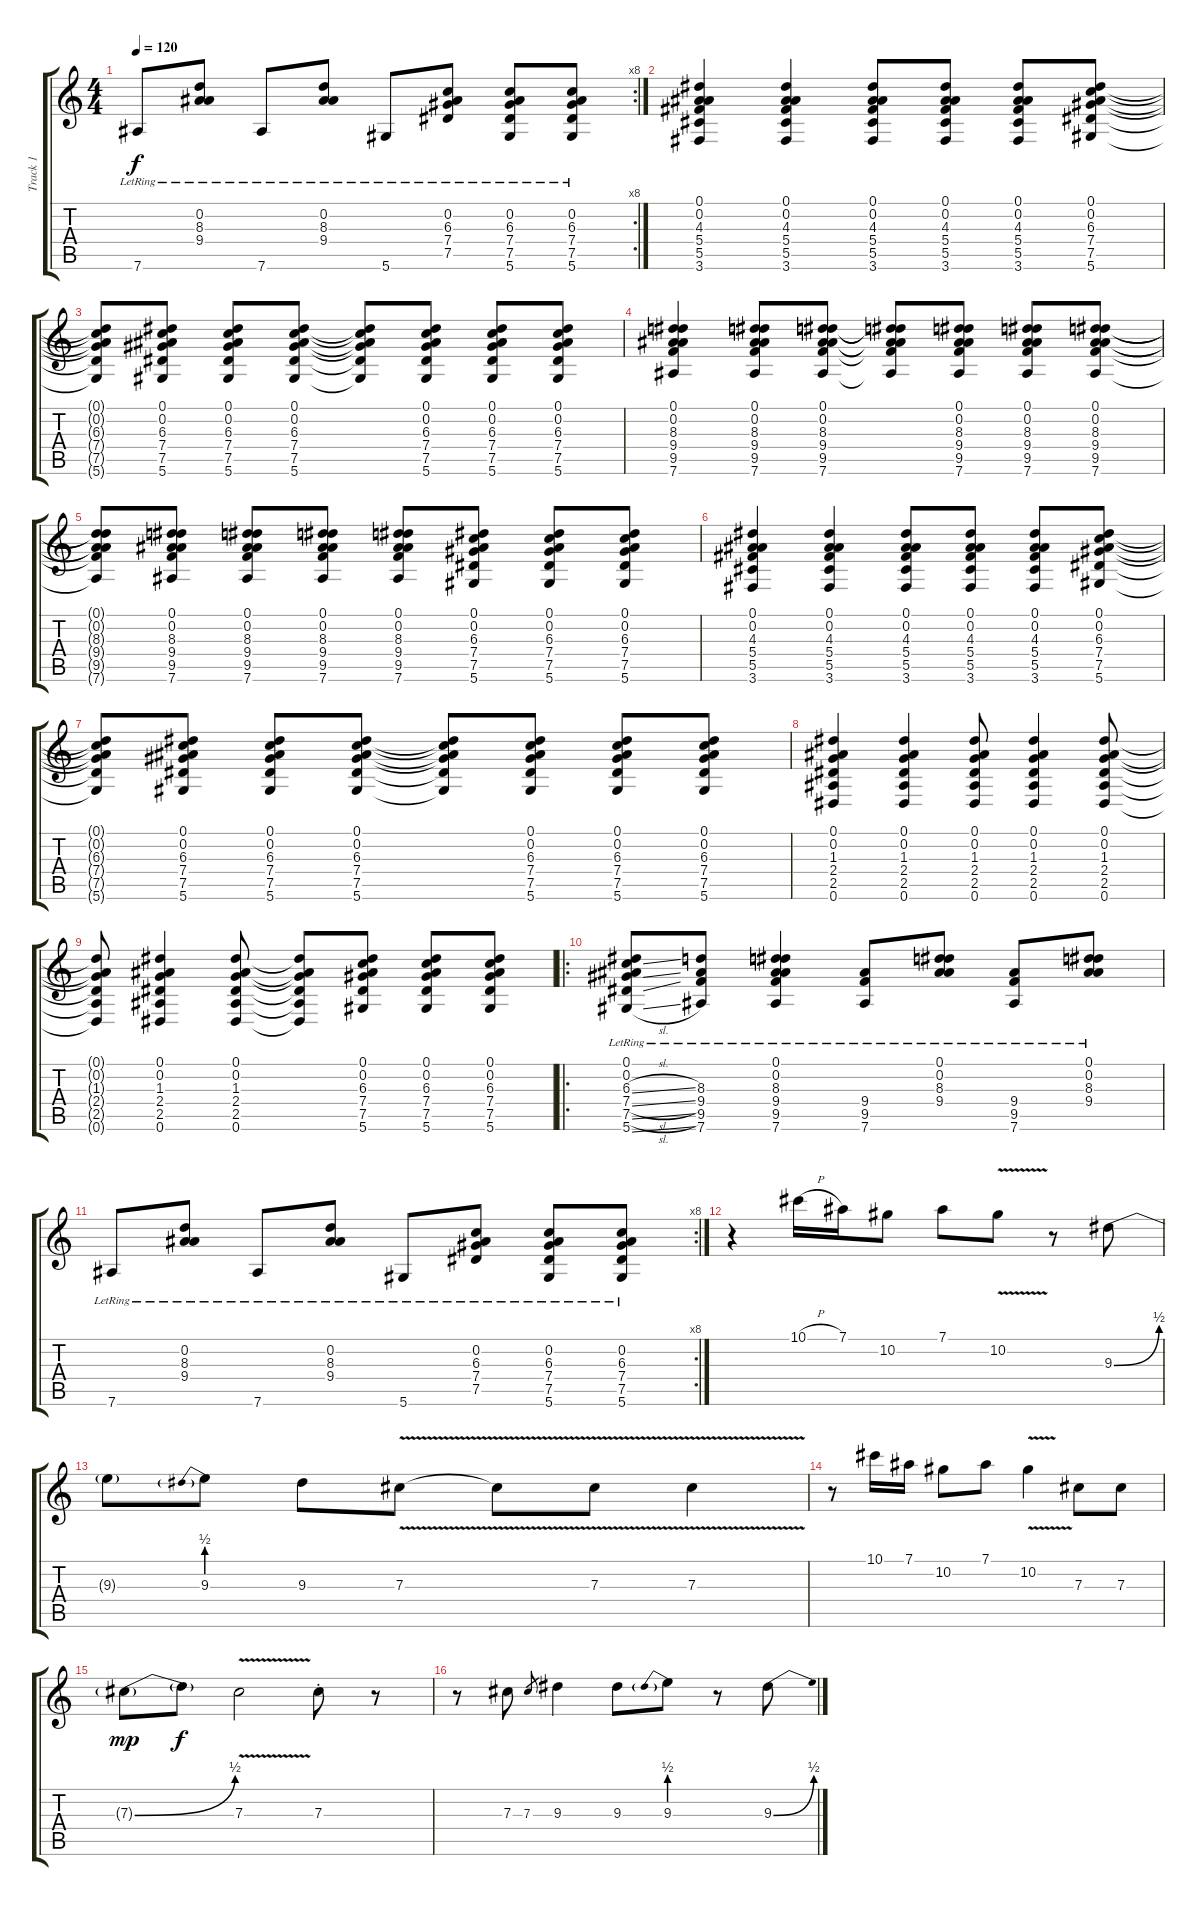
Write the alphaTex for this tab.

\track ("Track 1" "Track 1") {instrument acousticguitarsteel}
\staff {score tabs}
\tuning (Eb4 Bb3 Gb3 Db3 Ab2 Eb2) {hide}
\rc 8
\ts (4 4)
\tempo 120
\clef g2
\ks c
7.6{lr}.8{dy f} (0.2{lr} 8.3{lr} 9.4{lr}).8 7.6{lr}.8 (0.2{lr} 8.3{lr} 9.4{lr}).8 5.6{lr}.8 (0.2{lr} 6.3{lr} 7.4{lr} 7.5{lr}).8 (0.2{lr} 6.3{lr} 7.4{lr} 7.5{lr} 5.6{lr}).8 (0.2{lr} 6.3{lr} 7.4{lr} 7.5{lr} 5.6{lr}).8 |
(0.1 0.2 4.3 5.4 5.5 3.6).4 (0.1 0.2 4.3 5.4 5.5 3.6).4 (0.1 0.2 4.3 5.4 5.5 3.6).8 (0.1 0.2 4.3 5.4 5.5 3.6).8 (0.1 0.2 4.3 5.4 5.5 3.6).8 (0.1 0.2 6.3 7.4 7.5 5.6).8 |
(0.1{t} 0.2{t} 6.3{t} 7.4{t} 7.5{t} 5.6{t}).8 (0.1 0.2 6.3 7.4 7.5 5.6).8 (0.1 0.2 6.3 7.4 7.5 5.6).8 (0.1 0.2 6.3 7.4 7.5 5.6).8 (0.1{t} 0.2{t} 6.3{t} 7.4{t} 7.5{t} 5.6{t}).8 (0.1 0.2 6.3 7.4 7.5 5.6).8 (0.1 0.2 6.3 7.4 7.5 5.6).8 (0.1 0.2 6.3 7.4 7.5 5.6).8 |
(0.1 0.2 8.3 9.4 9.5 7.6).4 (0.1 0.2 8.3 9.4 9.5 7.6).8 (0.1 0.2 8.3 9.4 9.5 7.6).8 (0.1{t} 0.2{t} 8.3{t} 9.4{t} 9.5{t} 7.6{t}).8 (0.1 0.2 8.3 9.4 9.5 7.6).8 (0.1 0.2 8.3 9.4 9.5 7.6).8 (0.1 0.2 8.3 9.4 9.5 7.6).8 |
(0.1{t} 0.2{t} 8.3{t} 9.4{t} 9.5{t} 7.6{t}).8 (0.1 0.2 8.3 9.4 9.5 7.6).8 (0.1 0.2 8.3 9.4 9.5 7.6).8 (0.1 0.2 8.3 9.4 9.5 7.6).8 (0.1 0.2 8.3 9.4 9.5 7.6).8 (0.1 0.2 6.3 7.4 7.5 5.6).8 (0.1 0.2 6.3 7.4 7.5 5.6).8 (0.1 0.2 6.3 7.4 7.5 5.6).8 |
(0.1 0.2 4.3 5.4 5.5 3.6).4 (0.1 0.2 4.3 5.4 5.5 3.6).4 (0.1 0.2 4.3 5.4 5.5 3.6).8 (0.1 0.2 4.3 5.4 5.5 3.6).8 (0.1 0.2 4.3 5.4 5.5 3.6).8 (0.1 0.2 6.3 7.4 7.5 5.6).8 |
(0.1{t} 0.2{t} 6.3{t} 7.4{t} 7.5{t} 5.6{t}).8 (0.1 0.2 6.3 7.4 7.5 5.6).8 (0.1 0.2 6.3 7.4 7.5 5.6).8 (0.1 0.2 6.3 7.4 7.5 5.6).8 (0.1{t} 0.2{t} 6.3{t} 7.4{t} 7.5{t} 5.6{t}).8 (0.1 0.2 6.3 7.4 7.5 5.6).8 (0.1 0.2 6.3 7.4 7.5 5.6).8 (0.1 0.2 6.3 7.4 7.5 5.6).8 |
(0.1 0.2 1.3 2.4 2.5 0.6).4 (0.1 0.2 1.3 2.4 2.5 0.6).4 (0.1 0.2 1.3 2.4 2.5 0.6).8 (0.1 0.2 1.3 2.4 2.5 0.6).4 (0.1 0.2 1.3 2.4 2.5 0.6).8 |
(0.1{t} 0.2{t} 1.3{t} 2.4{t} 2.5{t} 0.6{t}).8 (0.1 0.2 1.3 2.4 2.5 0.6).4 (0.1 0.2 1.3 2.4 2.5 0.6).8 (0.1{t} 0.2{t} 1.3{t} 2.4{t} 2.5{t} 0.6{t}).8 (0.1 0.2 6.3 7.4 7.5 5.6).8 (0.1 0.2 6.3 7.4 7.5 5.6).8 (0.1 0.2 6.3 7.4 7.5 5.6).8 |
\ro
(0.1{lr} 0.2{lr} 6.3{sl} 7.4{sl} 7.5{sl} 5.6{sl}).8 (8.3{lr} 9.4{lr} 9.5{lr} 7.6{lr}).8 (0.1{lr} 0.2{lr} 8.3{lr} 9.4{lr} 9.5{lr} 7.6{lr}).4 (9.4{lr} 9.5{lr} 7.6{lr}).8 (0.1{lr} 0.2{lr} 8.3{lr} 9.4{lr}).8 (9.4{lr} 9.5{lr} 7.6{lr}).8 (0.1{lr} 0.2{lr} 8.3{lr} 9.4{lr}).8 |
\rc 8
7.6{lr}.8 (0.2{lr} 8.3{lr} 9.4{lr}).8 7.6{lr}.8 (0.2{lr} 8.3{lr} 9.4{lr}).8 5.6{lr}.8 (0.2{lr} 6.3{lr} 7.4{lr} 7.5{lr}).8 (0.2{lr} 6.3{lr} 7.4{lr} 7.5{lr} 5.6{lr}).8 (0.2{lr} 6.3{lr} 7.4{lr} 7.5{lr} 5.6{lr}).8 |
r.4 10.1{h}.16 7.1.16 10.2.8 7.1.8 10.2{v}.8 r.8 9.3{be (bend 0 0 60 2)}.8 |
9.3{t}.8 9.3{be (prebend 0 2 60 2)}.8 9.3.8 7.3{v}.8 7.3{t}.8 7.3{v}.8 7.3{v}.4 |
r.8 10.1.16 7.1.16 10.2.8 7.1.8 10.2{v}.4 7.3.8 7.3.8 |
7.3{be (bend 0 0 60 2) g}.8{dy mp} 7.3{t}.8{dy f} 7.3{v}.2 7.3{st}.8 r.8 |
r.8 7.3.8 7.3.8{gr} 9.3.4 9.3.8 9.3{be (prebend 0 2 60 2)}.8 r.8 9.3{be (bend 0 0 60 2)}.8
